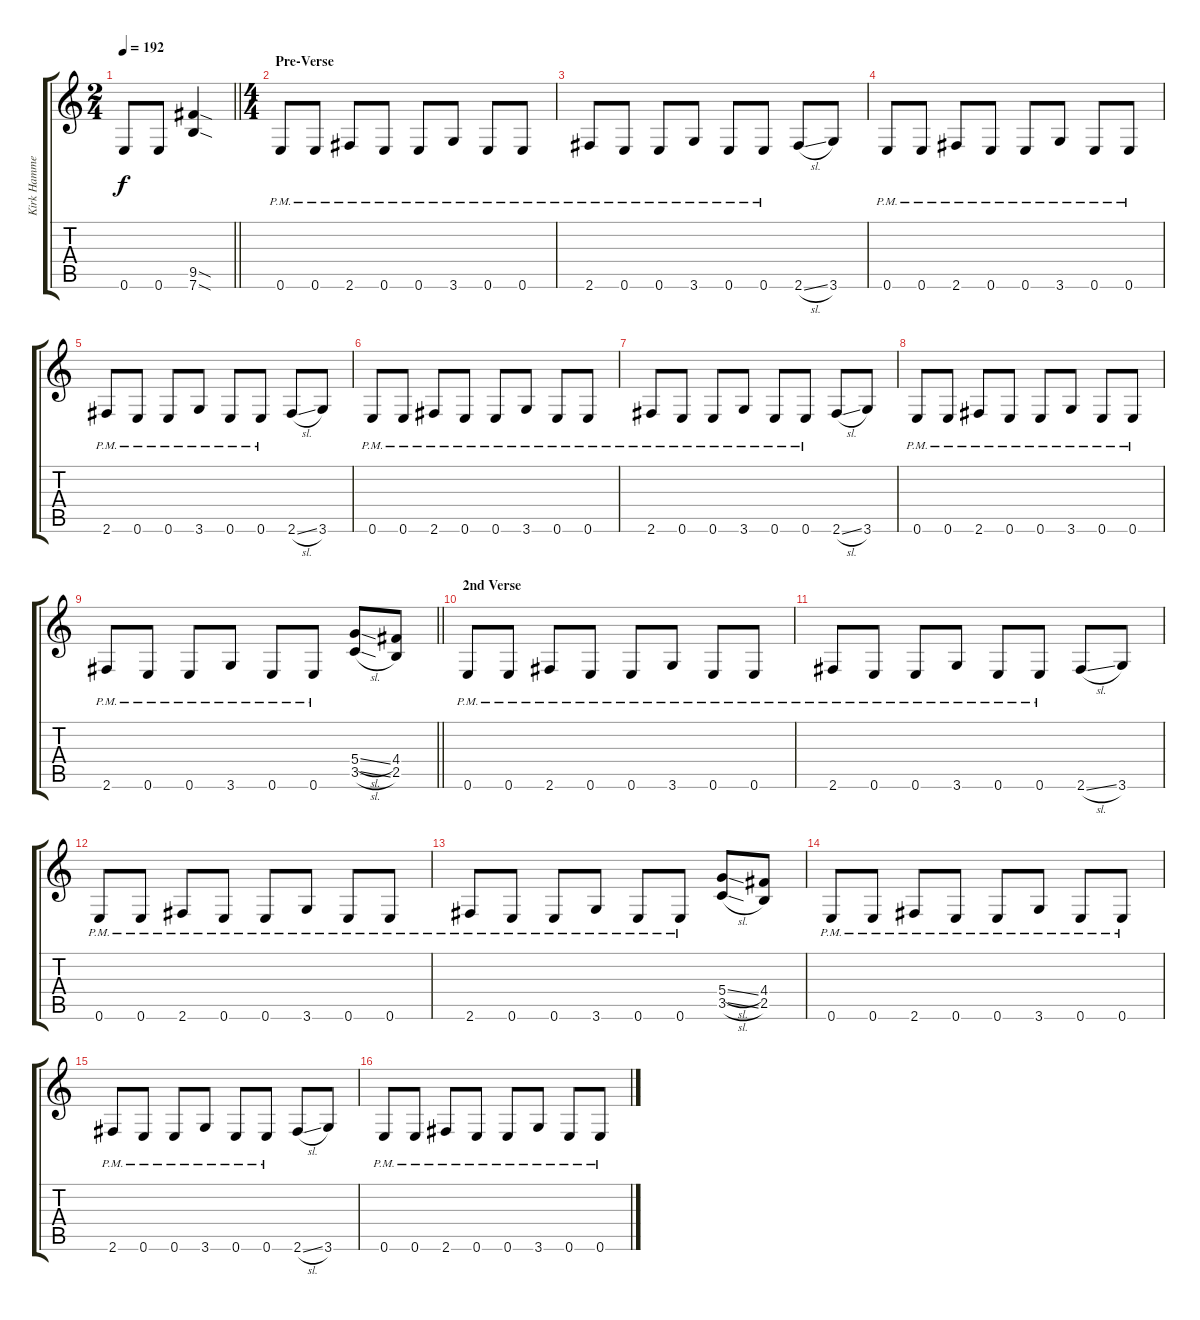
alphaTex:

\track ("Kirk Hammet - Rhythm/Lead Guitar" "Kirk Hamme") {instrument distortionguitar}
\staff {score tabs}
\tuning (E4 B3 G3 D3 A2 E2) {hide}
\ts (2 4)
\tempo 192
\clef g2
\barLineRight lightlight
\ks c
0.6.8{dy f} 0.6.8 (9.5{sod} 7.6{sod}).4 |
\ts (4 4)
\section ("" "Pre-Verse")
0.6{pm}.8 0.6{pm}.8 2.6{pm}.8 0.6{pm}.8 0.6{pm}.8 3.6{pm}.8 0.6{pm}.8 0.6{pm}.8 |
2.6{pm}.8 0.6{pm}.8 0.6{pm}.8 3.6{pm}.8 0.6{pm}.8 0.6{pm}.8 2.6{sl}.8 3.6.8 |
0.6{pm}.8 0.6{pm}.8 2.6{pm}.8 0.6{pm}.8 0.6{pm}.8 3.6{pm}.8 0.6{pm}.8 0.6{pm}.8 |
2.6{pm}.8 0.6{pm}.8 0.6{pm}.8 3.6{pm}.8 0.6{pm}.8 0.6{pm}.8 2.6{sl}.8 3.6.8 |
0.6{pm}.8 0.6{pm}.8 2.6{pm}.8 0.6{pm}.8 0.6{pm}.8 3.6{pm}.8 0.6{pm}.8 0.6{pm}.8 |
2.6{pm}.8 0.6{pm}.8 0.6{pm}.8 3.6{pm}.8 0.6{pm}.8 0.6{pm}.8 2.6{sl}.8 3.6.8 |
0.6{pm}.8 0.6{pm}.8 2.6{pm}.8 0.6{pm}.8 0.6{pm}.8 3.6{pm}.8 0.6{pm}.8 0.6{pm}.8 |
\barLineRight lightlight
2.6{pm}.8 0.6{pm}.8 0.6{pm}.8 3.6{pm}.8 0.6{pm}.8 0.6{pm}.8 (5.4{sl} 3.5{sl}).8 (4.4 2.5).8 |
\section ("" "2nd Verse")
0.6{pm}.8 0.6{pm}.8 2.6{pm}.8 0.6{pm}.8 0.6{pm}.8 3.6{pm}.8 0.6{pm}.8 0.6{pm}.8 |
2.6{pm}.8 0.6{pm}.8 0.6{pm}.8 3.6{pm}.8 0.6{pm}.8 0.6{pm}.8 2.6{sl}.8 3.6.8 |
0.6{pm}.8 0.6{pm}.8 2.6{pm}.8 0.6{pm}.8 0.6{pm}.8 3.6{pm}.8 0.6{pm}.8 0.6{pm}.8 |
2.6{pm}.8 0.6{pm}.8 0.6{pm}.8 3.6{pm}.8 0.6{pm}.8 0.6{pm}.8 (5.4{sl} 3.5{sl}).8 (4.4 2.5).8 |
0.6{pm}.8 0.6{pm}.8 2.6{pm}.8 0.6{pm}.8 0.6{pm}.8 3.6{pm}.8 0.6{pm}.8 0.6{pm}.8 |
2.6{pm}.8 0.6{pm}.8 0.6{pm}.8 3.6{pm}.8 0.6{pm}.8 0.6{pm}.8 2.6{sl}.8 3.6.8 |
0.6{pm}.8 0.6{pm}.8 2.6{pm}.8 0.6{pm}.8 0.6{pm}.8 3.6{pm}.8 0.6{pm}.8 0.6{pm}.8
